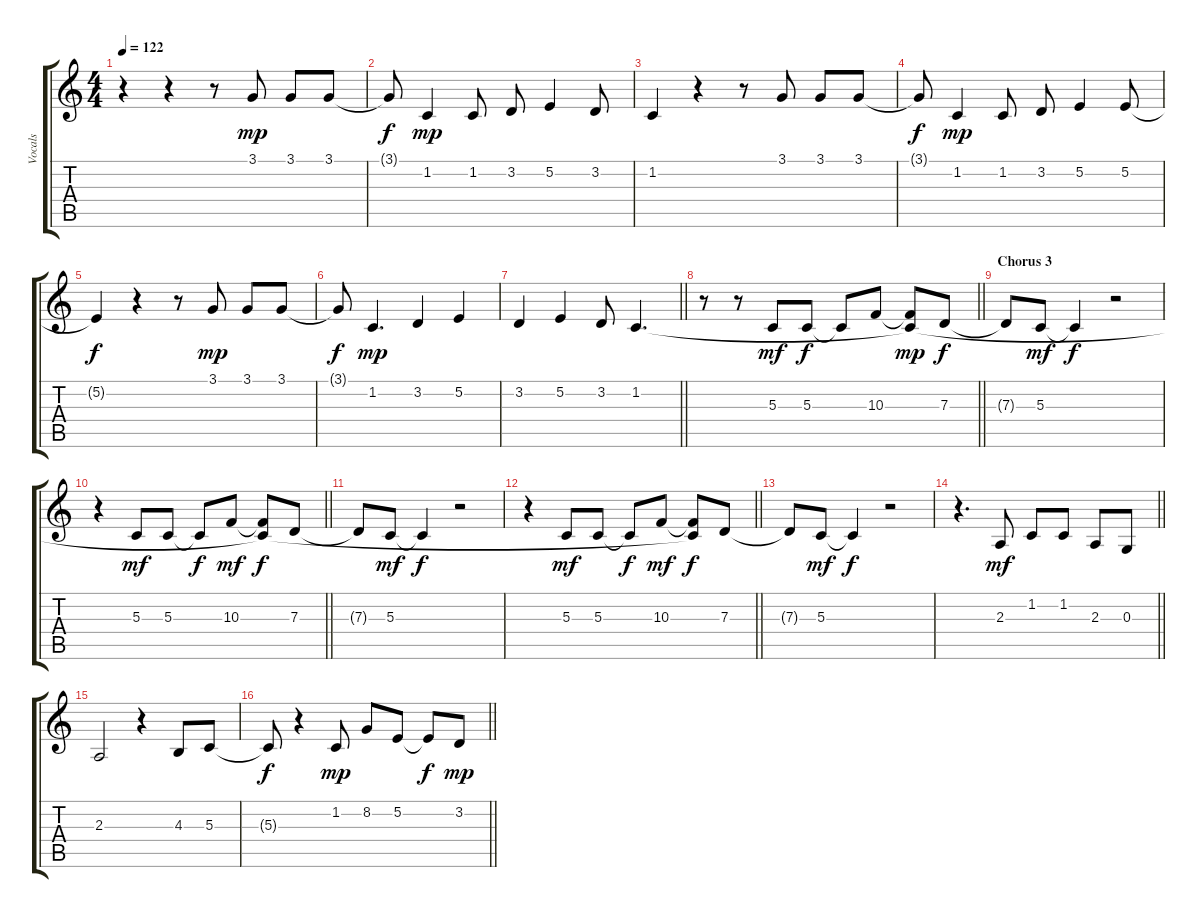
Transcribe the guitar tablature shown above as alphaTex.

\track ("Vocals" "Vocals") {instrument oboe}
\staff {score tabs}
\tuning (E4 B3 G3 D3 A2 E2) {hide}
\ts (4 4)
\tempo 122
\clef g2
\ks c
r.4{dy mp} r.4 r.8 3.1.8 3.1.8 3.1.8 |
3.1{t}.8{dy f} 1.2.4{dy mp} 1.2.8 3.2.8 5.2.4 3.2.8 |
1.2.4 r.4 r.8 3.1.8 3.1.8 3.1.8 |
3.1{t}.8{dy f} 1.2.4{dy mp} 1.2.8 3.2.8 5.2.4 5.2.8 |
5.2{t}.4{dy f} r.4 r.8 3.1.8{dy mp} 3.1.8 3.1.8 |
3.1{t}.8{dy f} 1.2.4{d dy mp} 3.2.4 5.2.4 |
\barLineRight lightlight
3.2.4 5.2.4 3.2.8 1.2.4{d} |
\barLineRight lightlight
r.8 r.8 5.3.8{dy mf} 5.3.8{dy f} 5.3{t}.8 10.3.8 (1.2{t} 10.3{t}).8{dy mp} 7.3.8{dy f} |
\section ("" "Chorus 3")
7.3{t}.8 5.3.8{dy mf} 5.3{t}.4{dy f} r.2 |
\barLineRight lightlight
r.4 5.3.8{dy mf} 5.3.8 5.3{t}.8{dy f} 10.3.8{dy mf} (1.2{t} 10.3{t}).8{dy f} 7.3.8 |
7.3{t}.8 5.3.8{dy mf} 5.3{t}.4{dy f} r.2 |
\barLineRight lightlight
r.4 5.3.8{dy mf} 5.3.8 5.3{t}.8{dy f} 10.3.8{dy mf} (1.2{t} 10.3{t}).8{dy f} 7.3.8 |
7.3{t}.8 5.3.8{dy mf} 5.3{t}.4{dy f} r.2 |
\barLineRight lightlight
r.4{d} 2.3.8{dy mf} 1.2.8 1.2.8 2.3.8 0.3.8 |
2.3.2 r.4 4.3.8 5.3.8 |
\barLineRight lightlight
5.3{t}.8{dy f} r.4 1.2.8{dy mp} 8.2.8 5.2.8 5.2{t}.8{dy f} 3.2.8{dy mp}
